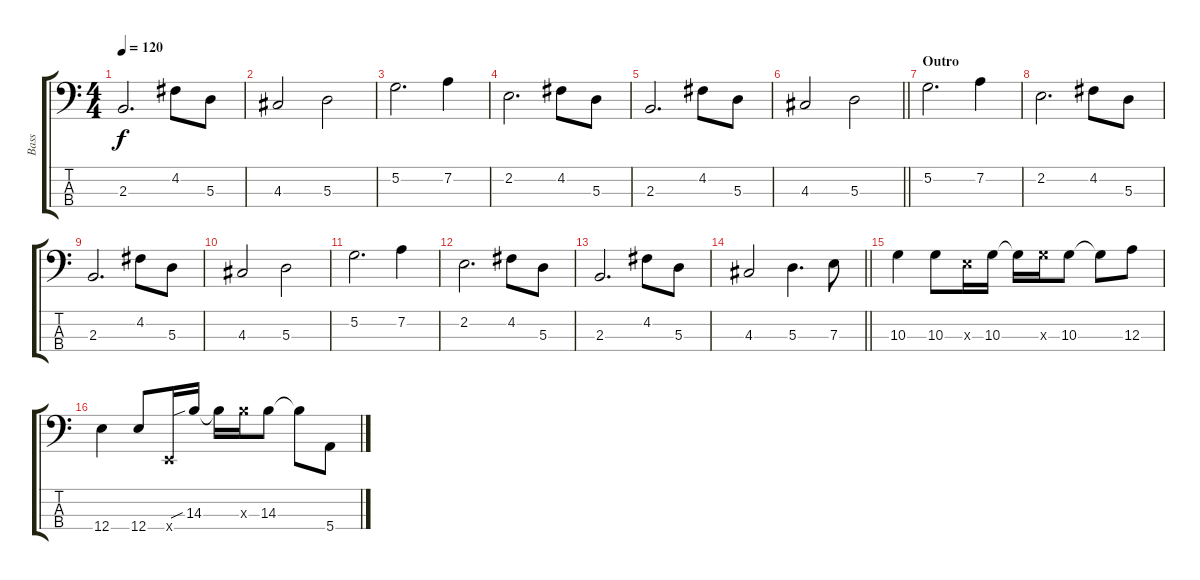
\track ("Bass" "Bass") {instrument distortionguitar}
\staff {score tabs}
\tuning (G2 D2 A1 E1) {hide}
\ts (4 4)
\tempo 120
\clef f4
\ks c
2.3.2{d dy f} 4.2.8 5.3.8 |
4.3.2 5.3.2 |
5.2.2{d} 7.2.4 |
2.2.2{d} 4.2.8 5.3.8 |
2.3.2{d} 4.2.8 5.3.8 |
\barLineRight lightlight
4.3.2 5.3.2 |
\section ("" "Outro")
5.2.2{d} 7.2.4 |
2.2.2{d} 4.2.8 5.3.8 |
2.3.2{d} 4.2.8 5.3.8 |
4.3.2 5.3.2 |
5.2.2{d} 7.2.4 |
2.2.2{d} 4.2.8 5.3.8 |
2.3.2{d} 4.2.8 5.3.8 |
\barLineRight lightlight
4.3.2 5.3.4{d} 7.3.8 |
10.3.4 10.3.8 7.3{x}.16 10.3.16 10.3{t}.16 10.3{x}.16 10.3.8 10.3{t}.8 12.3.8 |
12.4.4 12.4.8 0.4{x}.16 14.3{sib}.16 14.3{t}.16 14.3{x}.16 14.3.8 14.3{t}.8 5.4.8
